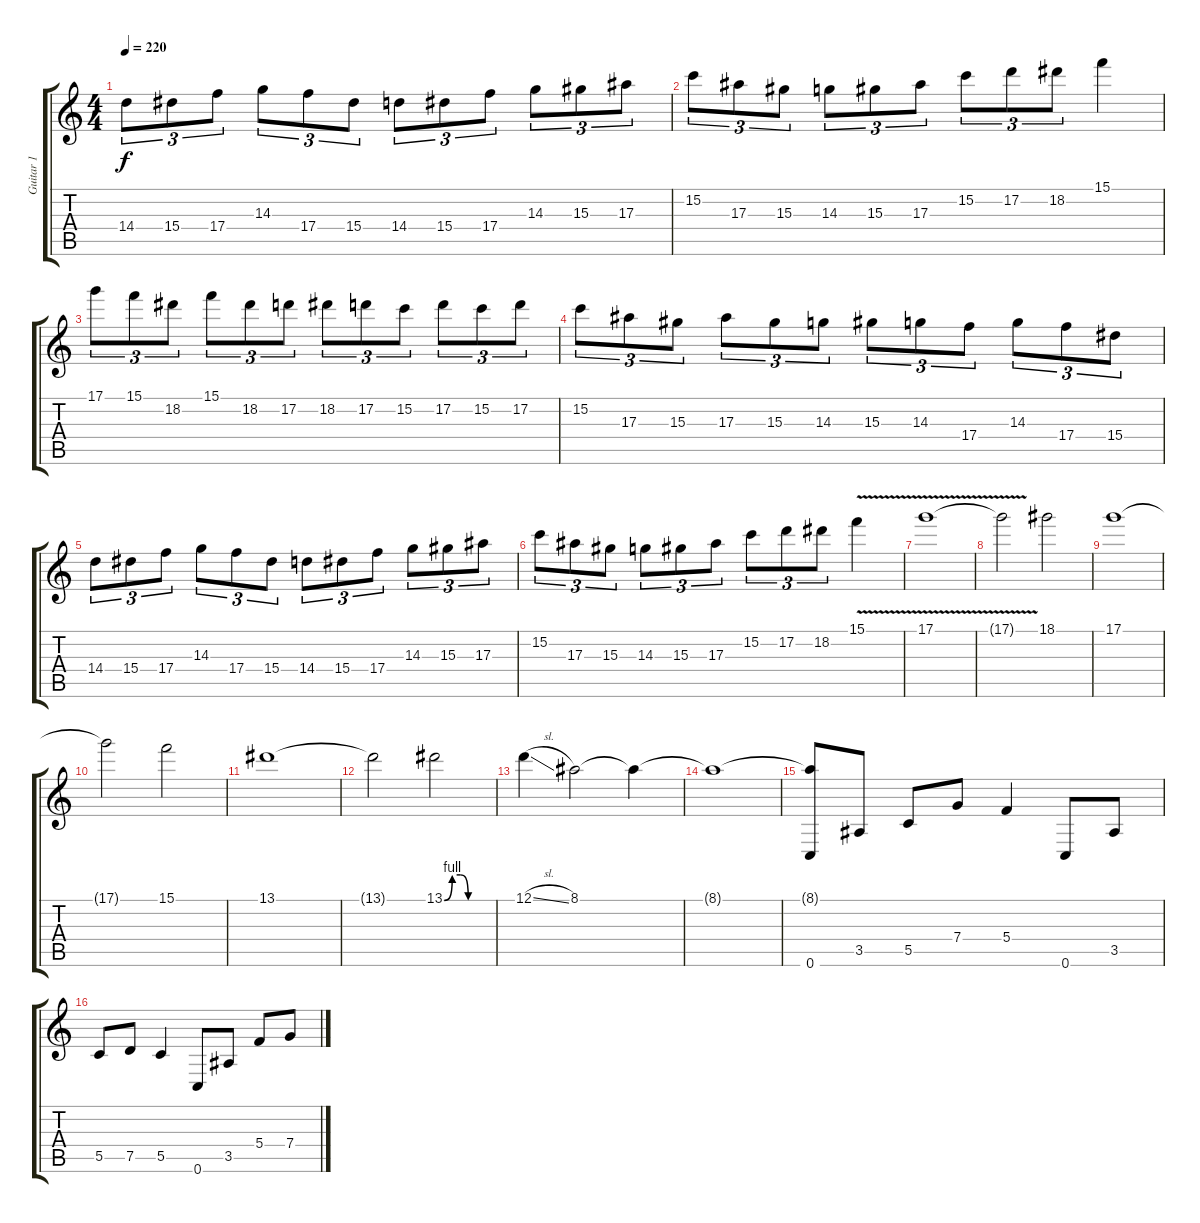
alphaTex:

\track ("Guitar 1" "Guitar 1") {instrument distortionguitar}
\staff {score tabs}
\tuning (D4 A3 F3 C3 G2 C2) {hide}
\ts (4 4)
\tempo 220
\clef g2
\ks c
14.4.8{tu (3 2) dy f} 15.4.8{tu (3 2)} 17.4.8{tu (3 2)} 14.3.8{tu (3 2)} 17.4.8{tu (3 2)} 15.4.8{tu (3 2)} 14.4.8{tu (3 2)} 15.4.8{tu (3 2)} 17.4.8{tu (3 2)} 14.3.8{tu (3 2)} 15.3.8{tu (3 2)} 17.3.8{tu (3 2)} |
15.2.8{tu (3 2)} 17.3.8{tu (3 2)} 15.3.8{tu (3 2)} 14.3.8{tu (3 2)} 15.3.8{tu (3 2)} 17.3.8{tu (3 2)} 15.2.8{tu (3 2)} 17.2.8{tu (3 2)} 18.2.8{tu (3 2)} 15.1.4 |
17.1.8{tu (3 2)} 15.1.8{tu (3 2)} 18.2.8{tu (3 2)} 15.1.8{tu (3 2)} 18.2.8{tu (3 2)} 17.2.8{tu (3 2)} 18.2.8{tu (3 2)} 17.2.8{tu (3 2)} 15.2.8{tu (3 2)} 17.2.8{tu (3 2)} 15.2.8{tu (3 2)} 17.2.8{tu (3 2)} |
15.2.8{tu (3 2)} 17.3.8{tu (3 2)} 15.3.8{tu (3 2)} 17.3.8{tu (3 2)} 15.3.8{tu (3 2)} 14.3.8{tu (3 2)} 15.3.8{tu (3 2)} 14.3.8{tu (3 2)} 17.4.8{tu (3 2)} 14.3.8{tu (3 2)} 17.4.8{tu (3 2)} 15.4.8{tu (3 2)} |
14.4.8{tu (3 2)} 15.4.8{tu (3 2)} 17.4.8{tu (3 2)} 14.3.8{tu (3 2)} 17.4.8{tu (3 2)} 15.4.8{tu (3 2)} 14.4.8{tu (3 2)} 15.4.8{tu (3 2)} 17.4.8{tu (3 2)} 14.3.8{tu (3 2)} 15.3.8{tu (3 2)} 17.3.8{tu (3 2)} |
15.2.8{tu (3 2)} 17.3.8{tu (3 2)} 15.3.8{tu (3 2)} 14.3.8{tu (3 2)} 15.3.8{tu (3 2)} 17.3.8{tu (3 2)} 15.2.8{tu (3 2)} 17.2.8{tu (3 2)} 18.2.8{tu (3 2)} 15.1{v}.4 |
17.1{v}.1 |
17.1{t}.2 18.1.2 |
17.1.1 |
17.1{t}.2 15.1.2 |
13.1.1 |
13.1{t}.2 13.1{be (custom 0 0 10 4 20 4 30 0 60 0)}.2 |
12.1{sl}.4 8.1.2 8.1{t}.4 |
8.1{t}.1 |
(8.1{t} 0.6).8 3.5.8 5.5.8 7.4.8 5.4.4 0.6.8 3.5.8 |
5.5.8 7.5.8 5.5.4 0.6.8 3.5.8 5.4.8 7.4.8
